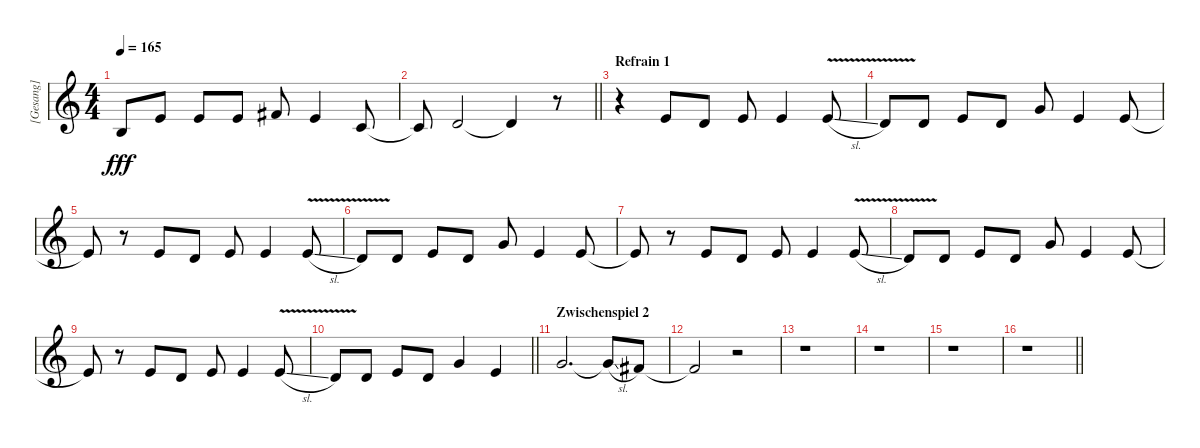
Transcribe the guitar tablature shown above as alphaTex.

\track ("[Gesang]" "[Gesang]") {instrument tenorsax}
\staff {score}
\tuning (E4 B3 G3 D3 A2 E2) {hide}
\ts (4 4)
\tempo 165
\clef g2
\ks c
0.2{t}.8{dy fff} 5.2.8 5.2.8 5.2.8 7.2.8 5.2.4 1.2.8 |
\barLineRight lightlight
1.2{t}.8 3.2.2 3.2{t}.4 r.8 |
\section ("" "Refrain 1")
r.4 5.2.8{volume 16} 3.2.8 5.2.8 5.2.4 5.2{v sl}.8 |
3.2{v}.8 3.2.8 5.2.8 3.2.8 3.1.8 5.2.4 5.2.8 |
5.2{t}.8 r.8 5.2.8 3.2.8 5.2.8 5.2.4 5.2{v sl}.8 |
3.2{v}.8 3.2.8 5.2.8 3.2.8 3.1.8 5.2.4 5.2.8 |
5.2{t}.8 r.8 5.2.8 3.2.8 5.2.8 5.2.4 5.2{v sl}.8 |
3.2{v}.8 3.2.8 5.2.8 3.2.8 3.1.8 5.2.4 5.2.8 |
5.2{t}.8 r.8 5.2.8 3.2.8 5.2.8 5.2.4 5.2{v sl}.8 |
\barLineRight lightlight
3.2{v}.8 3.2.8 5.2.8 3.2.8 3.1.4 5.2.4 |
\section ("" "Zwischenspiel 2")
3.1.2{d} 3.1{sl t}.8 2.1.8 |
2.1{t}.2 r.2 |
r.1 |
r.1 |
r.1 |
\barLineRight lightlight
r.1
